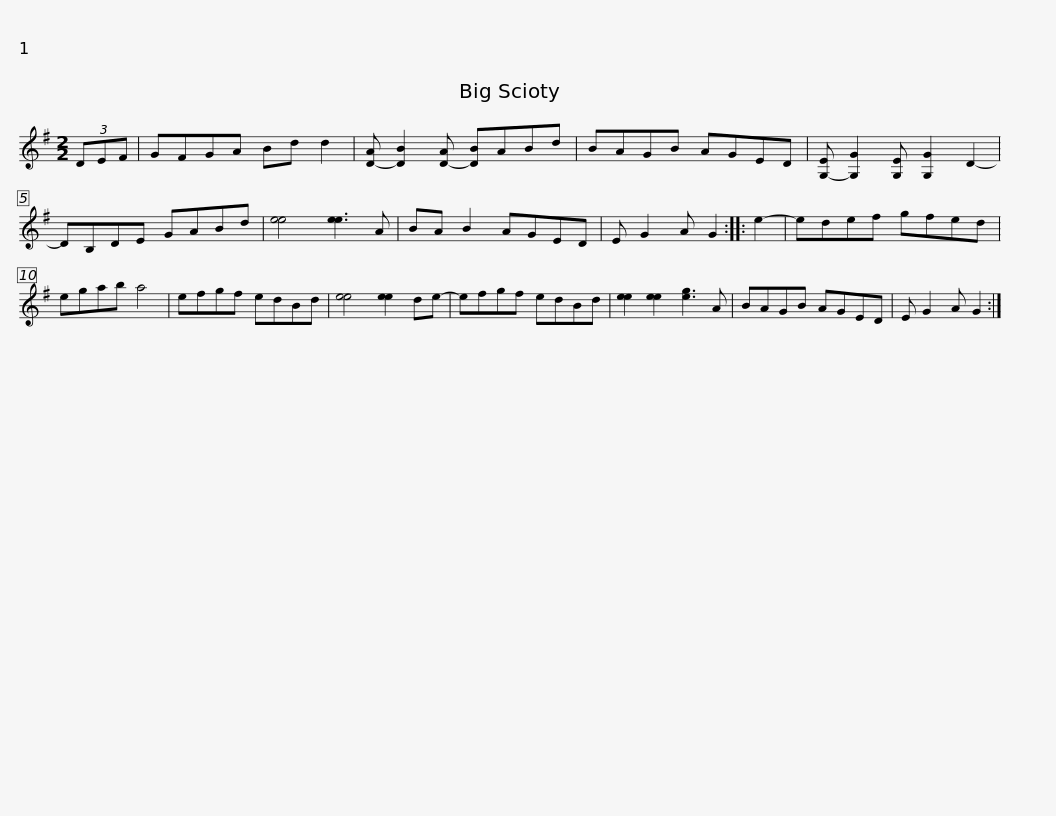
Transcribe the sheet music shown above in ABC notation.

X:1
L:1/8
M:2/2
I:linebreak $
K:G
V:1 treble
V:1
 (3DEF | GFGA Bd d2 | [D-A] [DB]2 [D-A] [DB]ABd | BAGB AGED | [G,-E] [G,G]2 [G,E] [G,G]2 D2- | %5
 DB,DE GABd |$ [ee]4 [ee]3 A | BA B2 AGED | E G2 A G2 :: e2- | %10
 edef gfed | egab a4 | efgf edBd |$ [ee]4 [ee]2 de- | efgf edBd | %15
 [ee]2 [ee]2 [eg]3 A | BAGB AGED | E G2 A G2 :| %18
